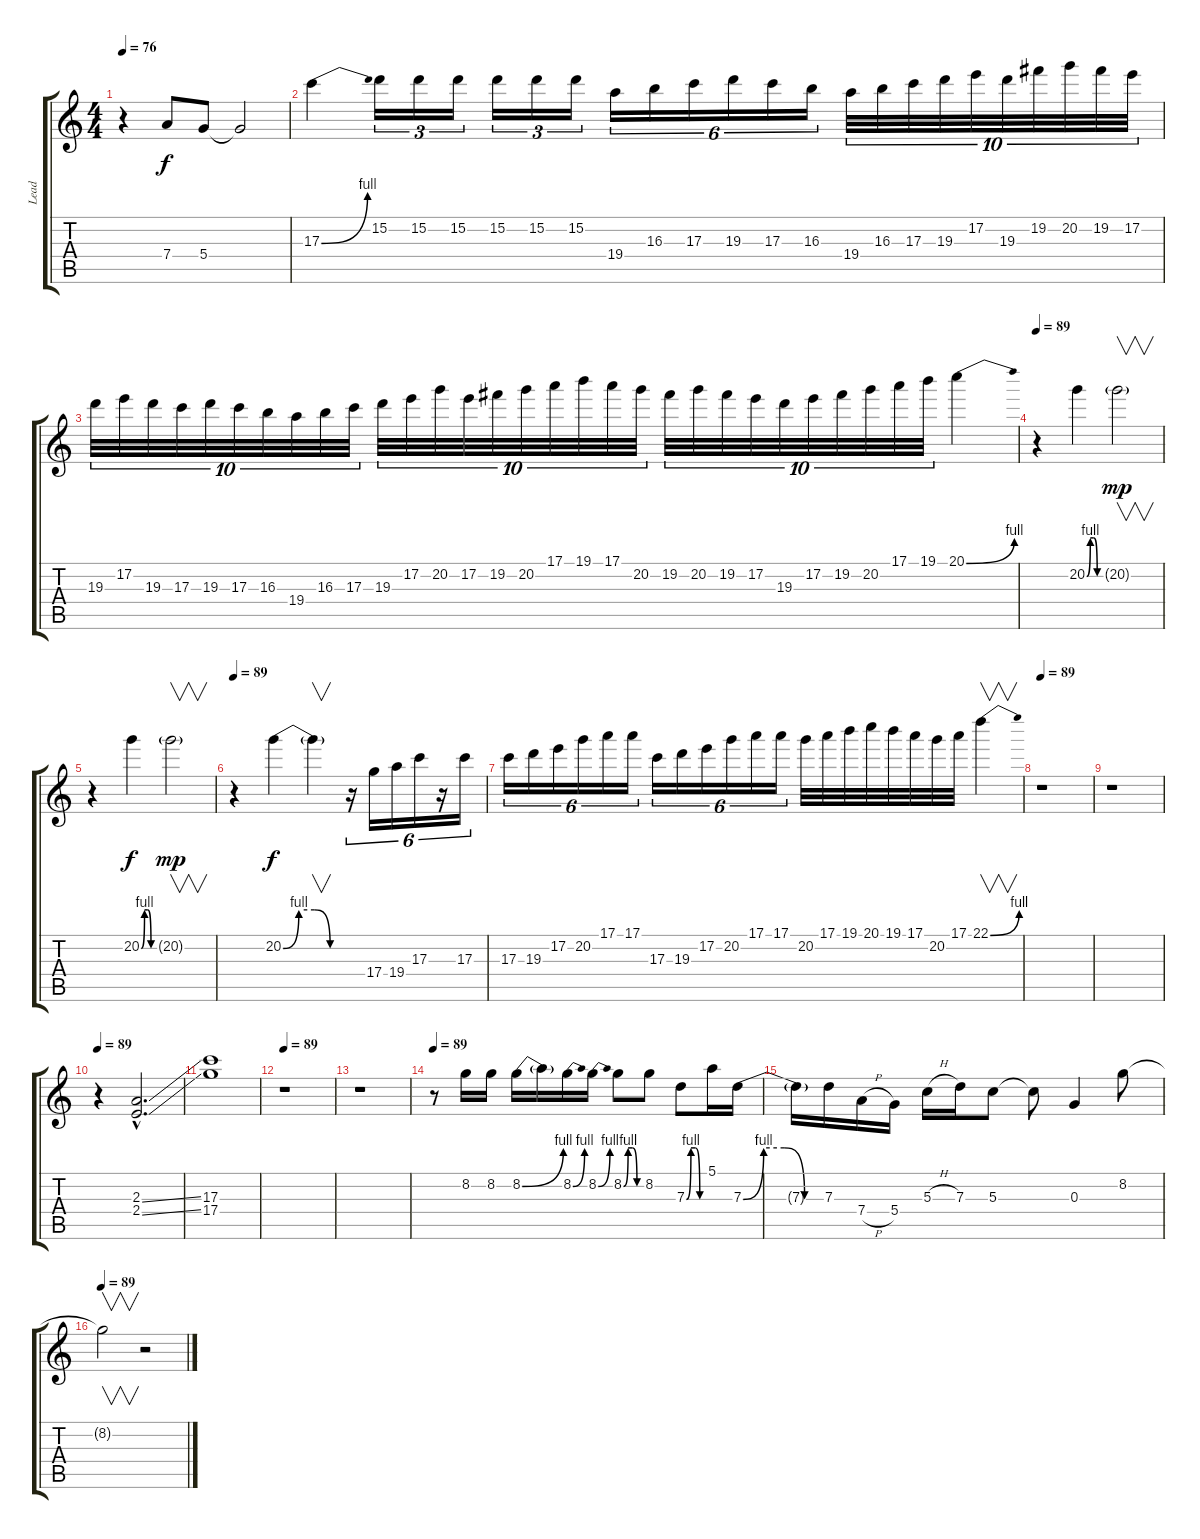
\track ("Lead" "Lead") {instrument distortionguitar}
\staff {score tabs}
\tuning (E4 B3 G3 D3 A2 E2) {hide}
\ts (4 4)
\tempo 76
\clef g2
\ks c
r.4{dy f} 7.4.8 5.4.8 5.4{t}.2 |
17.3{be (bend 0 0 60 4)}.4 15.2.16{tu (3 2)} 15.2.16{tu (3 2)} 15.2.16{tu (3 2)} 15.2.16{tu (3 2)} 15.2.16{tu (3 2)} 15.2.16{tu (3 2)} 19.4.16{tu (6 4)} 16.3.16{tu (6 4)} 17.3.16{tu (6 4)} 19.3.16{tu (6 4)} 17.3.16{tu (6 4)} 16.3.16{tu (6 4)} 19.4.32{tu (10 8)} 16.3.32{tu (10 8)} 17.3.32{tu (10 8)} 19.3.32{tu (10 8)} 17.2.32{tu (10 8)} 19.3.32{tu (10 8)} 19.2.32{tu (10 8)} 20.2.32{tu (10 8)} 19.2.32{tu (10 8)} 17.2.32{tu (10 8)} |
19.3.32{tu (10 8)} 17.2.32{tu (10 8)} 19.3.32{tu (10 8)} 17.3.32{tu (10 8)} 19.3.32{tu (10 8)} 17.3.32{tu (10 8)} 16.3.32{tu (10 8)} 19.4.32{tu (10 8)} 16.3.32{tu (10 8)} 17.3.32{tu (10 8)} 19.3.32{tu (10 8)} 17.2.32{tu (10 8)} 20.2.32{tu (10 8)} 17.2.32{tu (10 8)} 19.2.32{tu (10 8)} 20.2.32{tu (10 8)} 17.1.32{tu (10 8)} 19.1.32{tu (10 8)} 17.1.32{tu (10 8)} 20.2.32{tu (10 8)} 19.2.32{tu (10 8)} 20.2.32{tu (10 8)} 19.2.32{tu (10 8)} 17.2.32{tu (10 8)} 19.3.32{tu (10 8)} 17.2.32{tu (10 8)} 19.2.32{tu (10 8)} 20.2.32{tu (10 8)} 17.1.32{tu (10 8)} 19.1.32{tu (10 8)} 20.1{be (bend 0 0 60 4)}.4 |
\tempo 89
r.4 20.2{be (custom 0 0 15 4 30 4 45 0 60 0)}.4 20.2{g}.2{v dy mp} |
r.4 20.2{be (custom 0 0 15 4 30 4 45 0 60 0)}.4{dy f} 20.2{g}.2{v dy mp} |
\tempo 89
r.4 20.2{be (custom 0 0 15 4 30 4 45 0 60 0)}.4{dy f} 20.2{t}.4{v} r.16{tu (6 4)} 17.4.16{tu (6 4)} 19.4.16{tu (6 4)} 17.3.16{tu (6 4)} r.16{tu (6 4)} 17.3.16{tu (6 4)} |
17.3.16{tu (6 4)} 19.3.16{tu (6 4)} 17.2.16{tu (6 4)} 20.2.16{tu (6 4)} 17.1.16{tu (6 4)} 17.1.16{tu (6 4)} 17.3.16{tu (6 4)} 19.3.16{tu (6 4)} 17.2.16{tu (6 4)} 20.2.16{tu (6 4)} 17.1.16{tu (6 4)} 17.1.16{tu (6 4)} 20.2.32 17.1.32 19.1.32 20.1.32 19.1.32 17.1.32 20.2.32 17.1.32 22.1{be (bend 0 0 60 4)}.4{v} |
\tempo 89
r.1 |
r.1 |
\tempo 89
r.4 (2.3{ss hac} 2.4{ss hac}).2{d} |
(17.3 17.4).1 |
\tempo 89
r.1 |
r.1 |
\tempo 89
r.8 8.2.16 8.2.16 8.2{be (bend 0 0 60 4)}.16 8.2{t}.16 8.2{be (bend 0 0 60 4)}.16 8.2{be (bend 0 0 60 4)}.16 8.2{be (custom 0 0 15 4 30 4 45 0 60 0)}.8 8.2.8 7.3{be (custom 0 0 15 4 30 4 45 0 60 0)}.8 5.1.16 7.3{be (custom 0 0 15 4 30 4 45 0 60 0)}.16 |
7.3{t}.16 7.3.16 7.4{h}.16 5.4.16 5.3{h}.16 7.3.16 5.3.8 5.3{t}.8 0.3.4 8.2.8 |
\tempo 89
8.2{t}.2{v} r.2
